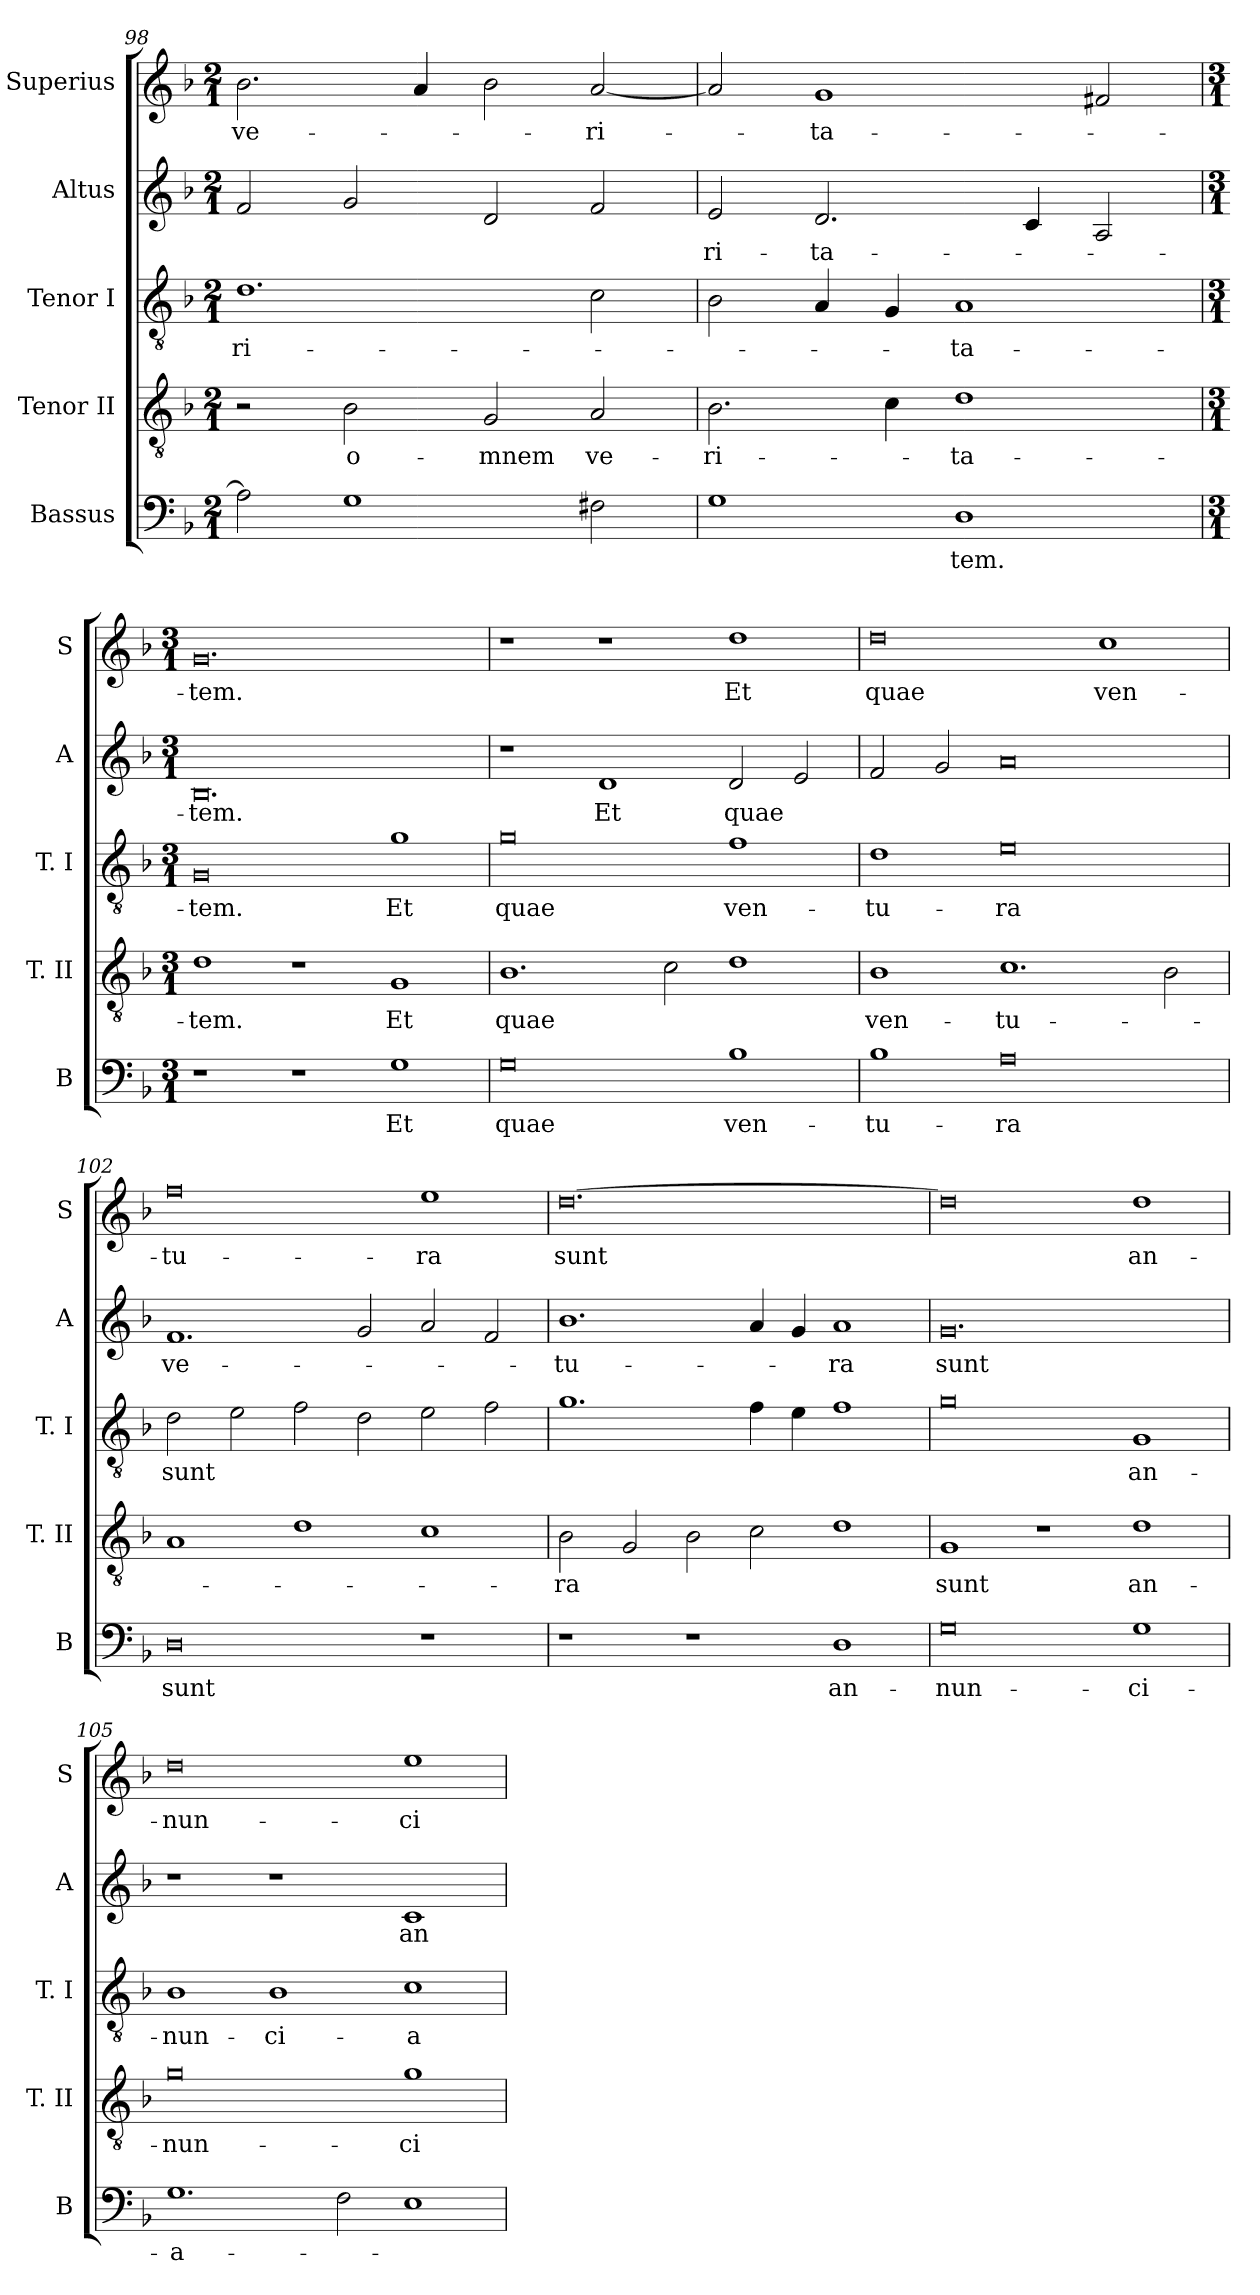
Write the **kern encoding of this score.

**kern	**text	**kern	**text	**kern	**text	**kern	**text	**kern	**text
*part5	*part5	*part4	*part4	*part3	*part3	*part2	*part2	*part1	*part1
*staff5	*staff5	*staff4	*staff4	*staff3	*staff3	*staff2	*staff2	*staff1	*staff1
*I"Bassus	*	*I"Tenor II	*	*I"Tenor I	*	*I"Altus	*	*I"Superius	*
*I'B	*	*I'T. II	*	*I'T. I	*	*I'A	*	*I'S	*
*clefF4	*	*clefGv2	*	*clefGv2	*	*clefG2	*	*clefG2	*
*k[b-]	*	*k[b-]	*	*k[b-]	*	*k[b-]	*	*k[b-]	*
*F:	*	*F:	*	*F:	*	*F:	*	*F:	*
*M2/1	*	*M2/1	*	*M2/1	*	*M2/1	*	*M2/1	*
=98	=98	=98	=98	=98	=98	=98	=98	=98	=98
2A]	.	2r	.	1.d	-ri-	2f	.	2.b-	ve-
1G	.	2B-	o-	.	.	2g	.	.	.
.	.	.	.	.	.	.	.	4a	.
.	.	2G	-mnem	.	.	2d	.	2b-	.
2F#X	.	2A	ve-	2c	.	2f	.	[2a	-ri-
=99	=99	=99	=99	=99	=99	=99	=99	=99	=99
1G	.	2.B-	-ri-	2B-	.	2e	-ri-	2a]	.
.	.	.	.	4A	.	2.d	-ta-	1g	-ta-
.	.	4c	.	4G	.	.	.	.	.
1D	-tem.	1d	-ta-	1A	-ta-	.	.	.	.
.	.	.	.	.	.	4c	.	.	.
.	.	.	.	.	.	2A	.	2f#X	.
=	=	=	=	=	=	=	=	=	=
*M3/1	*	*M3/1	*	*M3/1	*	*M3/1	*	*M3/1	*
1r	.	1d	-tem.	0G	-tem.	0.B-	-tem.	0.g	-tem.
1r	.	1r	.	.	.	.	.	.	.
1G	Et	1G	Et	1g	Et	.	.	.	.
=100	=100	=100	=100	=100	=100	=100	=100	=100	=100
0G	quae	1.B-	quae	0g	quae	1r	.	1r	.
.	.	.	.	.	.	1d	Et	1r	.
.	.	2c	.	.	.	.	.	.	.
1B-	ven-	1d	.	1f	ven-	2d	quae	1dd	Et
.	.	.	.	.	.	2e	.	.	.
=101	=101	=101	=101	=101	=101	=101	=101	=101	=101
1B-	-tu-	1B-	ven-	1d	-tu-	2f	.	0dd	quae
.	.	.	.	.	.	2g	.	.	.
0A	-ra	1.c	-tu-	0e	-ra	0a	.	.	.
.	.	.	.	.	.	.	.	1cc	ven-
.	.	2B-	.	.	.	.	.	.	.
=102	=102	=102	=102	=102	=102	=102	=102	=102	=102
0D	sunt	1A	.	2d	sunt	1.f	ve-	0ff	-tu-
.	.	.	.	2e	.	.	.	.	.
.	.	1d	.	2f	.	.	.	.	.
.	.	.	.	2d	.	2g	.	.	.
1r	.	1c	.	2e	.	2a	.	1ee	-ra
.	.	.	.	2f	.	2f	.	.	.
=103	=103	=103	=103	=103	=103	=103	=103	=103	=103
1r	.	2B-	-ra	1.g	.	1.b-	-tu-	[0.dd	sunt
.	.	2G	.	.	.	.	.	.	.
1r	.	2B-	.	.	.	.	.	.	.
.	.	2c	.	4f	.	4a	.	.	.
.	.	.	.	4e	.	4g	.	.	.
1D	an-	1d	.	1f	.	1a	-ra	.	.
=104	=104	=104	=104	=104	=104	=104	=104	=104	=104
0G	-nun-	1G	sunt	0g	.	0.g	sunt	0dd]	.
.	.	1r	.	.	.	.	.	.	.
1G	-ci-	1d	an-	1G	an-	.	.	1dd	an-
=105	=105	=105	=105	=105	=105	=105	=105	=105	=105
1.G	-a-	0g	-nun-	1B-	-nun-	1r	.	0dd	-nun-
.	.	.	.	1B-	-ci-	1r	.	.	.
2F	.	.	.	.	.	.	.	.	.
1E	.	1g	-ci-	1c	-a-	1c	an-	1ee	-ci-
=	=	=	=	=	=	=	=	=	=
*-	*-	*-	*-	*-	*-	*-	*-	*-	*-
